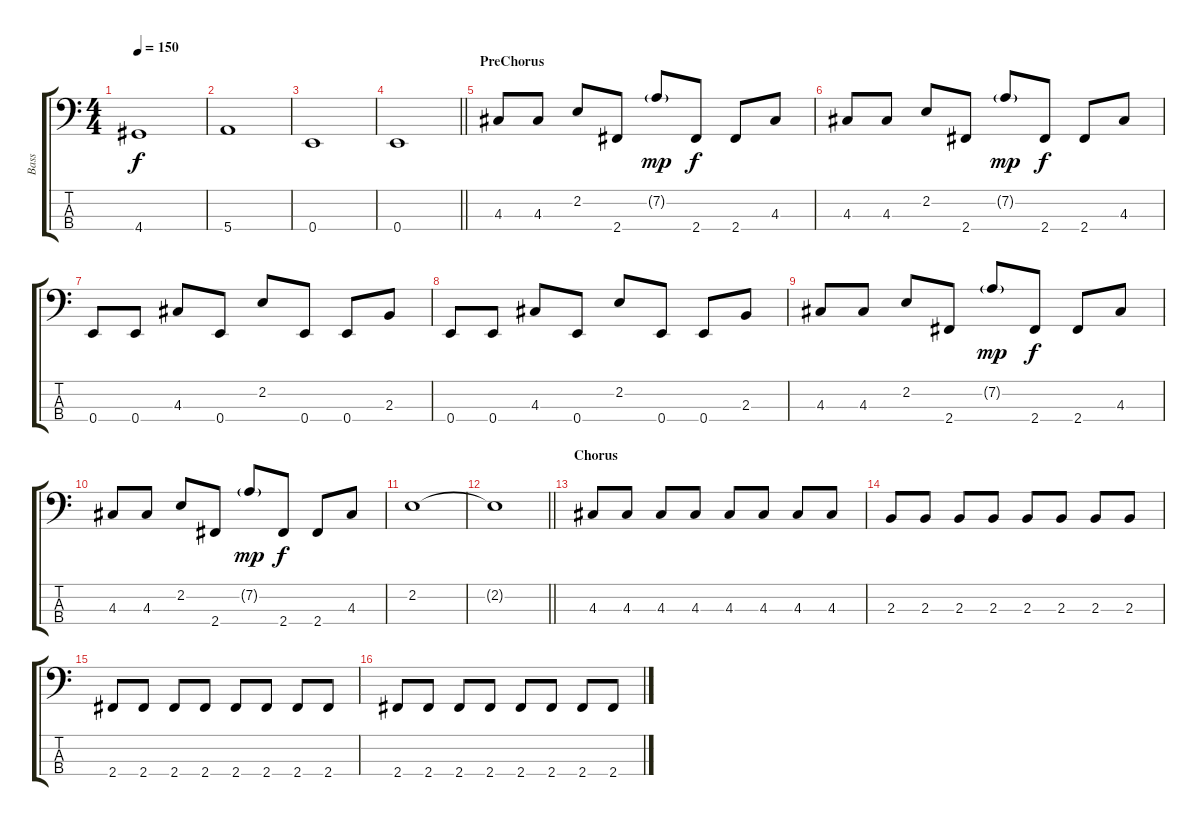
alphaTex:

\track ("Bass" "Bass") {instrument electricbassfinger}
\staff {score tabs}
\tuning (G2 D2 A1 E1) {hide}
\ts (4 4)
\tempo 150
\clef f4
\ks c
4.4.1{dy f} |
5.4.1 |
0.4.1 |
\barLineRight lightlight
0.4.1 |
\section ("" "PreChorus")
4.3.8 4.3.8 2.2.8 2.4.8 7.2{g}.8{dy mp} 2.4.8{dy f} 2.4.8 4.3.8 |
4.3.8 4.3.8 2.2.8 2.4.8 7.2{g}.8{dy mp} 2.4.8{dy f} 2.4.8 4.3.8 |
0.4.8 0.4.8 4.3.8 0.4.8 2.2.8 0.4.8 0.4.8 2.3.8 |
0.4.8 0.4.8 4.3.8 0.4.8 2.2.8 0.4.8 0.4.8 2.3.8 |
4.3.8 4.3.8 2.2.8 2.4.8 7.2{g}.8{dy mp} 2.4.8{dy f} 2.4.8 4.3.8 |
4.3.8 4.3.8 2.2.8 2.4.8 7.2{g}.8{dy mp} 2.4.8{dy f} 2.4.8 4.3.8 |
2.2.1 |
\barLineRight lightlight
2.2{t}.1 |
\section ("" "Chorus")
4.3.8 4.3.8 4.3.8 4.3.8 4.3.8 4.3.8 4.3.8 4.3.8 |
2.3.8 2.3.8 2.3.8 2.3.8 2.3.8 2.3.8 2.3.8 2.3.8 |
2.4.8 2.4.8 2.4.8 2.4.8 2.4.8 2.4.8 2.4.8 2.4.8 |
2.4.8 2.4.8 2.4.8 2.4.8 2.4.8 2.4.8 2.4.8 2.4.8
